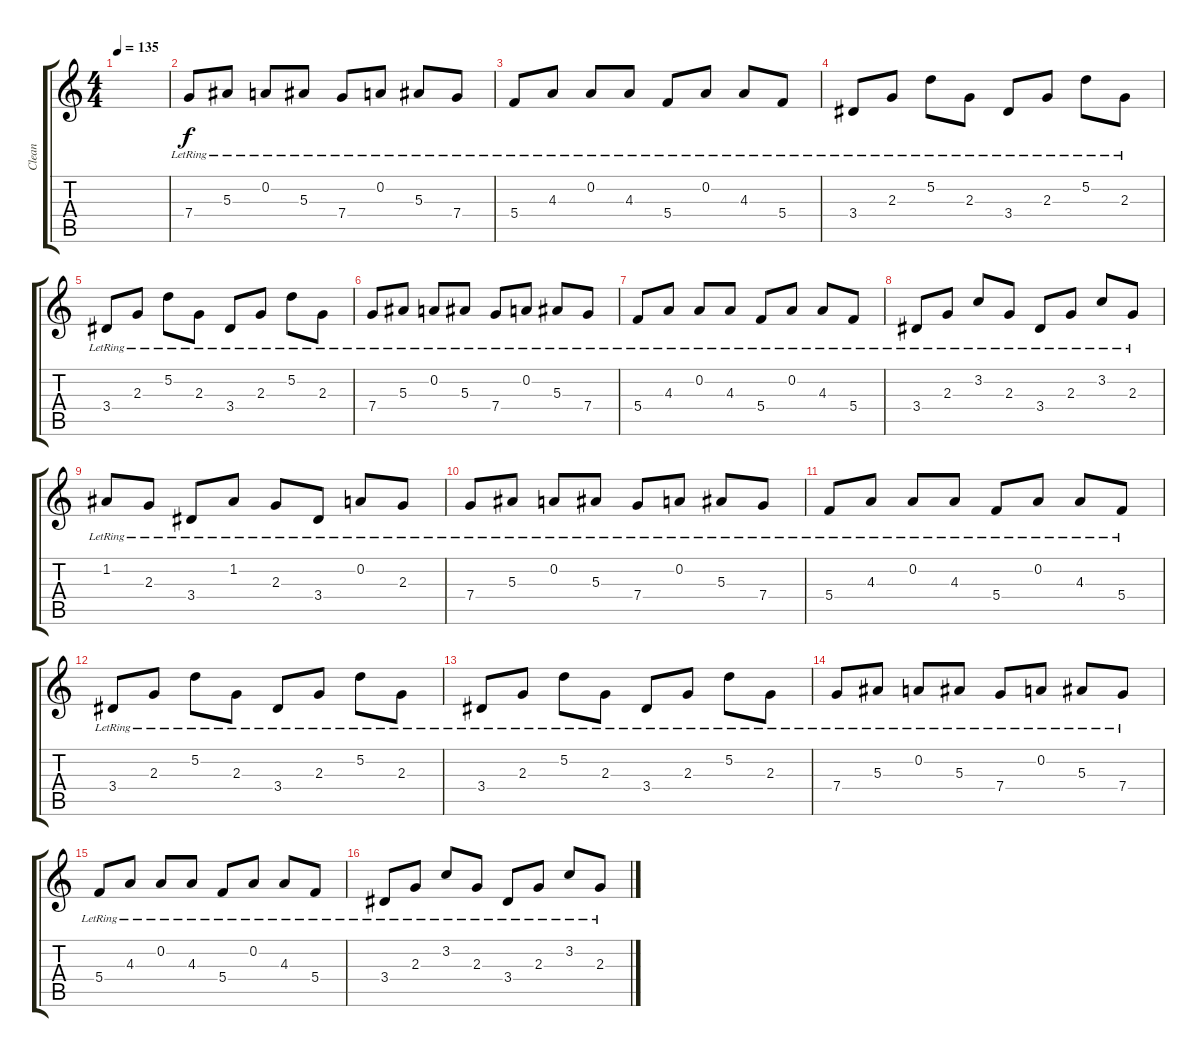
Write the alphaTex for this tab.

\track ("Clean" "Clean") {instrument electricguitarclean}
\staff {score tabs}
\tuning (D4 A3 F3 C3 G2 D2) {hide}
\ts (4 4)
\tempo 135
\clef g2
\ks c
|
7.4{lr}.8{balance 3} 5.3{lr}.8 0.2{lr}.8 5.3{lr}.8 7.4{lr}.8 0.2{lr}.8 5.3{lr}.8 7.4{lr}.8 |
5.4{lr}.8 4.3{lr}.8 0.2{lr}.8 4.3{lr}.8 5.4{lr}.8 0.2{lr}.8 4.3{lr}.8 5.4{lr}.8 |
3.4{lr}.8 2.3{lr}.8 5.2{lr}.8 2.3{lr}.8 3.4{lr}.8 2.3{lr}.8 5.2{lr}.8 2.3{lr}.8 |
3.4{lr}.8 2.3{lr}.8 5.2{lr}.8 2.3{lr}.8 3.4{lr}.8 2.3{lr}.8 5.2{lr}.8 2.3{lr}.8 |
7.4{lr}.8 5.3{lr}.8 0.2{lr}.8 5.3{lr}.8 7.4{lr}.8 0.2{lr}.8 5.3{lr}.8 7.4{lr}.8 |
5.4{lr}.8 4.3{lr}.8 0.2{lr}.8 4.3{lr}.8 5.4{lr}.8 0.2{lr}.8 4.3{lr}.8 5.4{lr}.8 |
3.4{lr}.8 2.3{lr}.8 3.2{lr}.8 2.3{lr}.8 3.4{lr}.8 2.3{lr}.8 3.2{lr}.8 2.3{lr}.8 |
1.2{lr}.8 2.3{lr}.8 3.4{lr}.8 1.2{lr}.8 2.3{lr}.8 3.4{lr}.8 0.2{lr}.8 2.3{lr}.8 |
7.4{lr}.8 5.3{lr}.8 0.2{lr}.8 5.3{lr}.8 7.4{lr}.8 0.2{lr}.8 5.3{lr}.8 7.4{lr}.8 |
5.4{lr}.8 4.3{lr}.8 0.2{lr}.8 4.3{lr}.8 5.4{lr}.8 0.2{lr}.8 4.3{lr}.8 5.4{lr}.8 |
3.4{lr}.8 2.3{lr}.8 5.2{lr}.8 2.3{lr}.8 3.4{lr}.8 2.3{lr}.8 5.2{lr}.8 2.3{lr}.8 |
3.4{lr}.8 2.3{lr}.8 5.2{lr}.8 2.3{lr}.8 3.4{lr}.8 2.3{lr}.8 5.2{lr}.8 2.3{lr}.8 |
7.4{lr}.8 5.3{lr}.8 0.2{lr}.8 5.3{lr}.8 7.4{lr}.8 0.2{lr}.8 5.3{lr}.8 7.4{lr}.8 |
5.4{lr}.8 4.3{lr}.8 0.2{lr}.8 4.3{lr}.8 5.4{lr}.8 0.2{lr}.8 4.3{lr}.8 5.4{lr}.8 |
3.4{lr}.8 2.3{lr}.8 3.2{lr}.8 2.3{lr}.8 3.4{lr}.8 2.3{lr}.8 3.2{lr}.8 2.3{lr}.8
